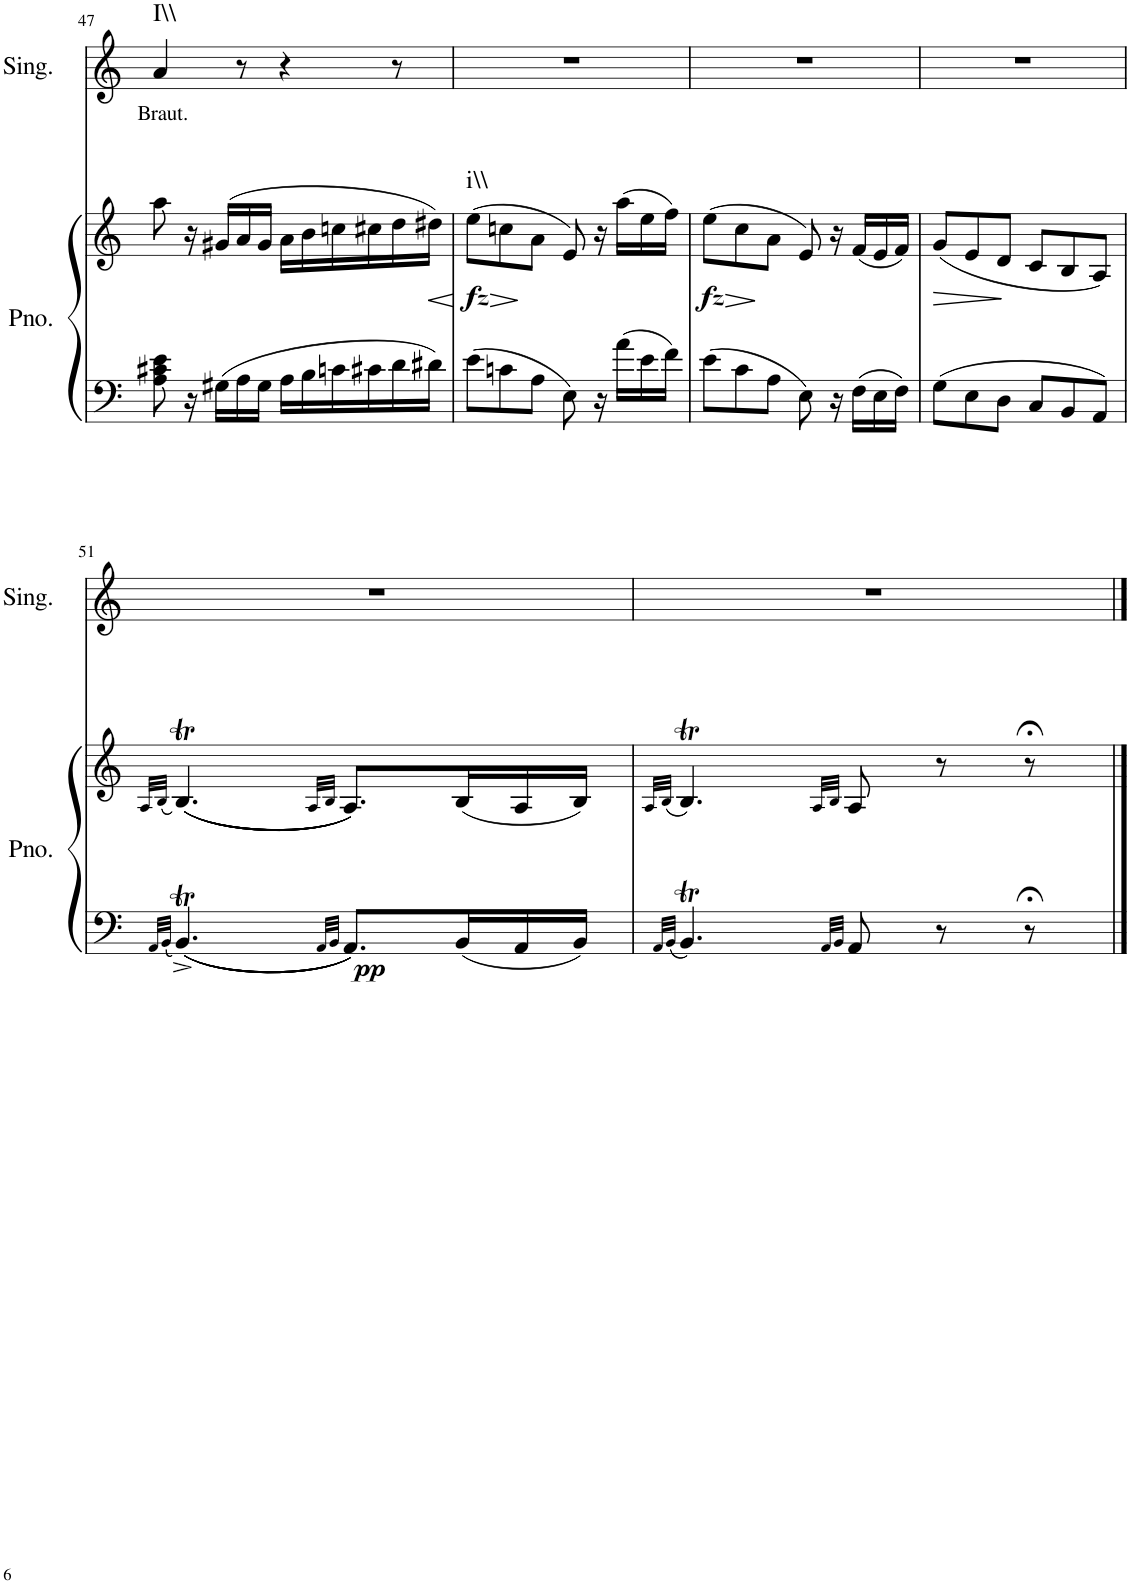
**kern	**kern	**dynam	**harte	**kern	**text	**harte
*part2	*part2	*part2	*part2	*part1	*part1	*part1
*staff3	*staff2	*staff2/3	*	*staff1	*staff1	*
*I"Pianoforte	*	*	*	*I"Singstimme	*	*
*I'Pno.	*	*	*	*I'Sing.	*	*
!!LO:PB:g=z
*clefF4	*clefG2	*	*	*clefG2	*	*
*k[]	*k[]	*	*	*k[]	*	*
*M6/8	*M6/8	*	*	*M6/8	*	*
=47	=47	=47	=47	=47	=47	=47
!	!	!	!	!	!LO:LY:b	!LO:H:kt=I\\
8A\ 8c#X\ 8e\	8aa\	.	.	4a/	Braut.	N
16r	16r	.	.	.	.	.
16G#X\LL	(16g#X/LL	.	.	.	.	.
16A\	16a/	.	.	8r	.	.
16G#\JJ	16g#/JJ	.	.	.	.	.
16A\LL	16a\LL	.	.	4r	.	.
16B\	16b\	.	.	.	.	.
16cn\	16ccn\	.	.	.	.	.
16c#X\	16cc#X\	.	.	.	.	.
16d\	16dd\	.	.	8r	.	.
!	!	!LO:HP:b	!	!	!	!
16d#X\JJ	16dd#X\JJ)	<	.	.	.	.
.	.	[	.	.	.	.
=48	=48	=48	=48	=48	=48	=48
!	!	!LO:HP:b	!	!	!	!
!	!	!LO:DY:n=1:b	!LO:H:kt=i\\	!	!	!
8e\L	(8ee\L	> fz	N	2.r	.	.
8cn\	8ccn\	]	.	.	.	.
8A\J	8a\J	.	.	.	.	.
8E\	8e/)	.	.	.	.	.
16r	16r	.	.	.	.	.
16a\LL	(16aa\LL	.	.	.	.	.
16e\	16ee\	.	.	.	.	.
16f\JJ	16ff\JJ)	.	.	.	.	.
=49	=49	=49	=49	=49	=49	=49
!	!	!LO:HP:b	!	!	!	!
!	!	!LO:DY:n=1:b	!	!	!	!
8e\L	(8ee\L	> fz	.	2.r	.	.
8c\	8cc\	]	.	.	.	.
8A\J	8a\J	.	.	.	.	.
8E\	8e/)	.	.	.	.	.
16r	16r	.	.	.	.	.
16F\LL	(16f/LL	.	.	.	.	.
16E\	16e/	.	.	.	.	.
16F\JJ	16f/JJ)	.	.	.	.	.
=50	=50	=50	=50	=50	=50	=50
!	!	!LO:HP:b	!	!	!	!
8G\L	(8g/L	>	.	2.r	.	.
8E\	8e/	]	.	.	.	.
8D\J	8d/J	.	.	.	.	.
8C/L	8c/L	.	.	.	.	.
8BB/	8B/	.	.	.	.	.
8AA/J	8A/J)	.	.	.	.	.
!!LO:LB:g=z
=51	=51	=51	=51	=51	=51	=51
32qAA/LLL	32qA/LLL	.	.	.	.	.
32qBB/JJJ	(32qB/JJJ	.	.	.	.	.
4.BBt^/	(((((4.Bt/)	.	.	2.r	.	.
32qAA/LLL	32qA/LLL	.	.	.	.	.
32qBB/JJJ	32qB/JJJ	.	.	.	.	.
!	!	!LO:DY:b=2	!	!	!	!
8.AA/L	8.A/L)))))	pp	.	.	.	.
16BB/L	(16B/L	.	.	.	.	.
16AA/	16A/	.	.	.	.	.
16BB/JJ	16B/JJ)	.	.	.	.	.
=52	=52	=52	=52	=52	=52	=52
32qAA/LLL	32qA/LLL	.	.	.	.	.
32qBB/JJJ	(32qB/JJJ	.	.	.	.	.
4.BBt/	4.Bt/)	.	.	2.r	.	.
32qAA/LLL	32qA/LLL	.	.	.	.	.
32qBB/JJJ	32qB/JJJ	.	.	.	.	.
8AA/	8A/	.	.	.	.	.
8r	8r	.	.	.	.	.
8r;<	8r;<	.	.	.	.	.
==	==	==	==	==	==	==
*-	*-	*-	*-	*-	*-	*-
